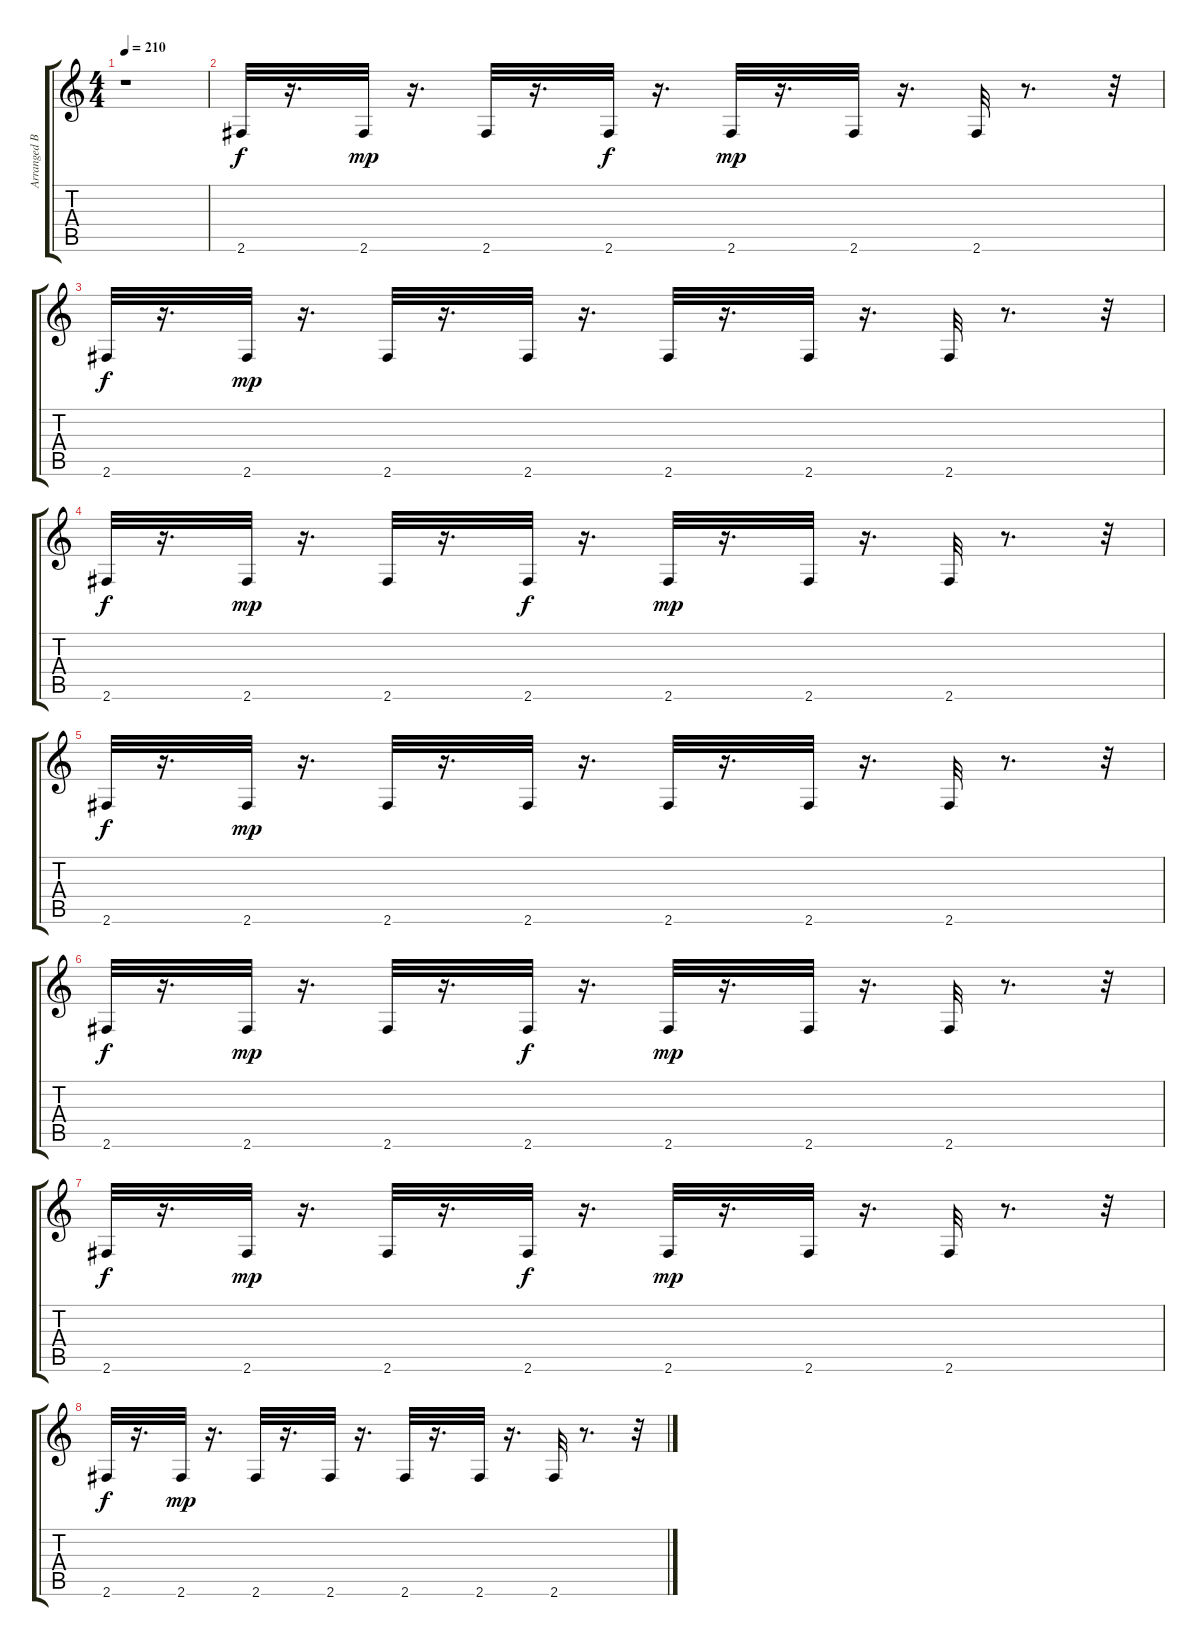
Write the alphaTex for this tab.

\track ("Arranged By" "Arranged B") {instrument acousticguitarnylon}
\staff {score tabs}
\tuning (E4 B3 G3 D3 A2 E2) {hide}
\ts (4 4)
\tempo 210
\clef g2
\ks c
r.1{dy f instrument acousticguitarnylon} |
2.6.32 r.16{d} 2.6.32{dy mp} r.16{d} 2.6.32 r.16{d} 2.6.32{dy f} r.16{d} 2.6.32{dy mp} r.16{d} 2.6.32 r.16{d} 2.6.32 r.8{d} r.32 |
2.6.32{dy f} r.16{d} 2.6.32{dy mp} r.16{d} 2.6.32 r.16{d} 2.6.32 r.16{d} 2.6.32 r.16{d} 2.6.32 r.16{d} 2.6.32 r.8{d} r.32 |
2.6.32{dy f} r.16{d} 2.6.32{dy mp} r.16{d} 2.6.32 r.16{d} 2.6.32{dy f} r.16{d} 2.6.32{dy mp} r.16{d} 2.6.32 r.16{d} 2.6.32 r.8{d} r.32 |
2.6.32{dy f} r.16{d} 2.6.32{dy mp} r.16{d} 2.6.32 r.16{d} 2.6.32 r.16{d} 2.6.32 r.16{d} 2.6.32 r.16{d} 2.6.32 r.8{d} r.32 |
2.6.32{dy f} r.16{d} 2.6.32{dy mp} r.16{d} 2.6.32 r.16{d} 2.6.32{dy f} r.16{d} 2.6.32{dy mp} r.16{d} 2.6.32 r.16{d} 2.6.32 r.8{d} r.32 |
2.6.32{dy f} r.16{d} 2.6.32{dy mp} r.16{d} 2.6.32 r.16{d} 2.6.32{dy f} r.16{d} 2.6.32{dy mp} r.16{d} 2.6.32 r.16{d} 2.6.32 r.8{d} r.32 |
2.6.32{dy f} r.16{d} 2.6.32{dy mp} r.16{d} 2.6.32 r.16{d} 2.6.32 r.16{d} 2.6.32 r.16{d} 2.6.32 r.16{d} 2.6.32 r.8{d} r.32
